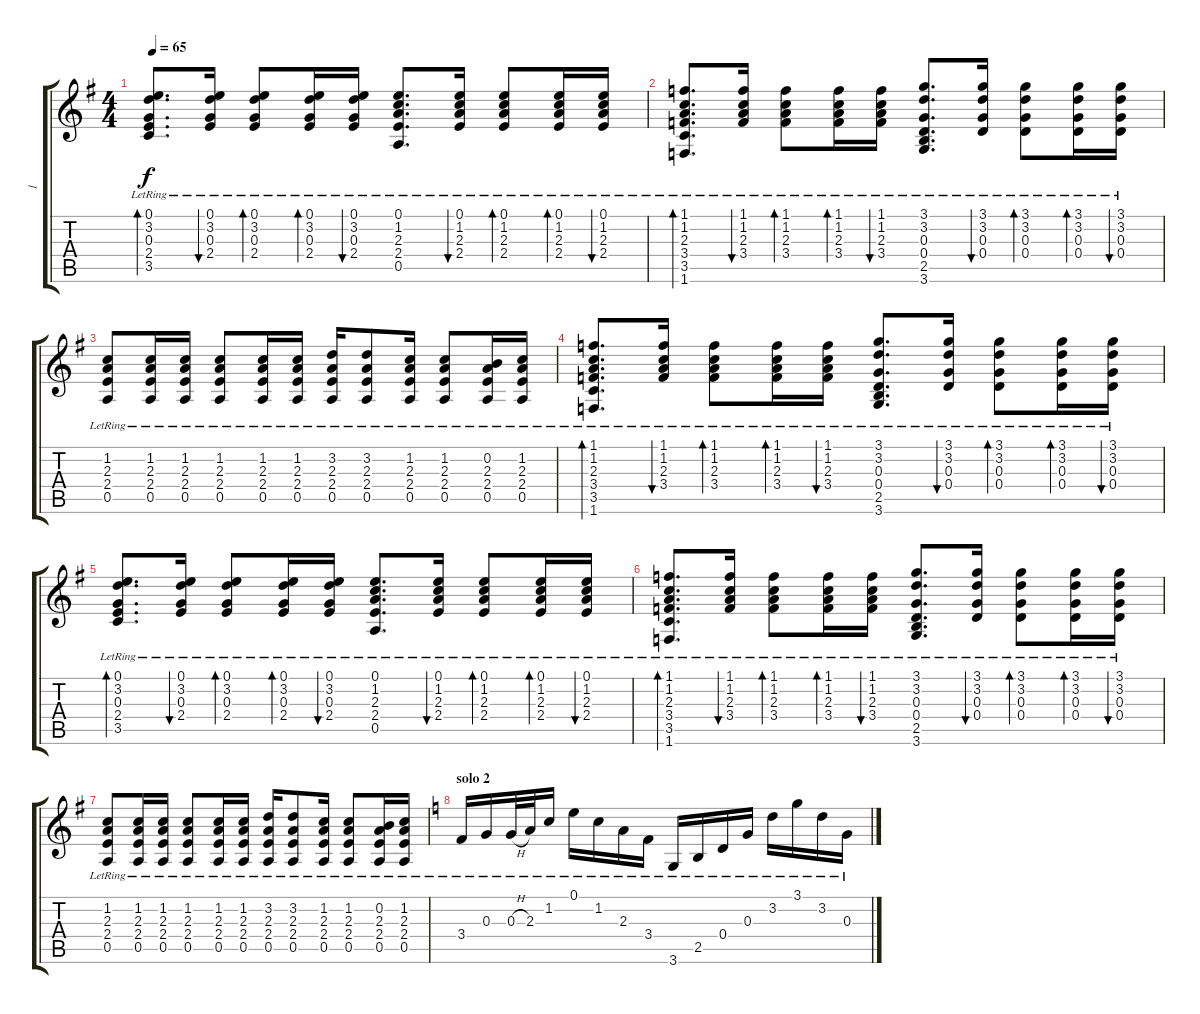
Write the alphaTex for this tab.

\track ("1" "1") {instrument overdrivenguitar}
\staff {score tabs}
\tuning (E4 B3 G3 D3 A2 E2) {hide}
\ts (4 4)
\tempo 65
\clef g2
\ks eminor
(0.1{lr} 3.2{lr} 0.3{lr} 2.4{lr} 3.5{lr}).8{d bd 60 dy f} (0.1{lr} 3.2{lr} 0.3{lr} 2.4{lr}).16{bu 60} (0.1{lr} 3.2{lr} 0.3{lr} 2.4{lr}).8{bd 60} (0.1{lr} 3.2{lr} 0.3{lr} 2.4{lr}).16{bd 60} (0.1{lr} 3.2{lr} 0.3{lr} 2.4{lr}).16{bu 60} (0.1{lr} 1.2{lr} 2.3{lr} 2.4{lr} 0.5{lr}).8{d} (0.1{lr} 1.2{lr} 2.3{lr} 2.4{lr}).16{bu 60} (0.1{lr} 1.2{lr} 2.3{lr} 2.4{lr}).8{bd 60} (0.1{lr} 1.2{lr} 2.3{lr} 2.4{lr}).16{bd 60} (0.1{lr} 1.2{lr} 2.3{lr} 2.4{lr}).16{bu 60} |
(1.1{lr} 1.2{lr} 2.3{lr} 3.4{lr} 3.5{lr} 1.6{lr}).8{d bd 60} (1.1{lr} 1.2{lr} 2.3{lr} 3.4{lr}).16{bu 60} (1.1{lr} 1.2{lr} 2.3{lr} 3.4{lr}).8{bd 60} (1.1{lr} 1.2{lr} 2.3{lr} 3.4{lr}).16{bd 60} (1.1{lr} 1.2{lr} 2.3{lr} 3.4{lr}).16{bu 60} (3.1{lr} 3.2{lr} 0.3{lr} 0.4{lr} 2.5{lr} 3.6{lr}).8{d} (3.1{lr} 3.2{lr} 0.3{lr} 0.4{lr}).16{bu 60} (3.1{lr} 3.2{lr} 0.3{lr} 0.4{lr}).8{bd 60} (3.1{lr} 3.2{lr} 0.3{lr} 0.4{lr}).16{bd 60} (3.1{lr} 3.2{lr} 0.3{lr} 0.4{lr}).16{bu 60} |
(1.2{lr} 2.3{lr} 2.4{lr} 0.5{lr}).8 (1.2{lr} 2.3{lr} 2.4{lr} 0.5{lr}).16 (1.2{lr} 2.3{lr} 2.4{lr} 0.5{lr}).16 (1.2{lr} 2.3{lr} 2.4{lr} 0.5{lr}).8 (1.2{lr} 2.3{lr} 2.4{lr} 0.5{lr}).16 (1.2{lr} 2.3{lr} 2.4{lr} 0.5{lr}).16 (3.2{lr} 2.3{lr} 2.4{lr} 0.5{lr}).16 (3.2{lr} 2.3{lr} 2.4{lr} 0.5{lr}).8 (1.2{lr} 2.3{lr} 2.4{lr} 0.5{lr}).16 (1.2{lr} 2.3{lr} 2.4{lr} 0.5{lr}).8 (0.2{lr} 2.3{lr} 2.4{lr} 0.5{lr}).16 (1.2{lr} 2.3{lr} 2.4{lr} 0.5{lr}).16 |
(1.1{lr} 1.2{lr} 2.3{lr} 3.4{lr} 3.5{lr} 1.6{lr}).8{d bd 60} (1.1{lr} 1.2{lr} 2.3{lr} 3.4{lr}).16{bu 60} (1.1{lr} 1.2{lr} 2.3{lr} 3.4{lr}).8{bd 60} (1.1{lr} 1.2{lr} 2.3{lr} 3.4{lr}).16{bd 60} (1.1{lr} 1.2{lr} 2.3{lr} 3.4{lr}).16{bu 60} (3.1{lr} 3.2{lr} 0.3{lr} 0.4{lr} 2.5{lr} 3.6{lr}).8{d} (3.1{lr} 3.2{lr} 0.3{lr} 0.4{lr}).16{bu 60} (3.1{lr} 3.2{lr} 0.3{lr} 0.4{lr}).8{bd 60} (3.1{lr} 3.2{lr} 0.3{lr} 0.4{lr}).16{bd 60} (3.1{lr} 3.2{lr} 0.3{lr} 0.4{lr}).16{bu 60} |
(0.1{lr} 3.2{lr} 0.3{lr} 2.4{lr} 3.5{lr}).8{d bd 60} (0.1{lr} 3.2{lr} 0.3{lr} 2.4{lr}).16{bu 60} (0.1{lr} 3.2{lr} 0.3{lr} 2.4{lr}).8{bd 60} (0.1{lr} 3.2{lr} 0.3{lr} 2.4{lr}).16{bd 60} (0.1{lr} 3.2{lr} 0.3{lr} 2.4{lr}).16{bu 60} (0.1{lr} 1.2{lr} 2.3{lr} 2.4{lr} 0.5{lr}).8{d} (0.1{lr} 1.2{lr} 2.3{lr} 2.4{lr}).16{bu 60} (0.1{lr} 1.2{lr} 2.3{lr} 2.4{lr}).8{bd 60} (0.1{lr} 1.2{lr} 2.3{lr} 2.4{lr}).16{bd 60} (0.1{lr} 1.2{lr} 2.3{lr} 2.4{lr}).16{bu 60} |
(1.1{lr} 1.2{lr} 2.3{lr} 3.4{lr} 3.5{lr} 1.6{lr}).8{d bd 60} (1.1{lr} 1.2{lr} 2.3{lr} 3.4{lr}).16{bu 60} (1.1{lr} 1.2{lr} 2.3{lr} 3.4{lr}).8{bd 60} (1.1{lr} 1.2{lr} 2.3{lr} 3.4{lr}).16{bd 60} (1.1{lr} 1.2{lr} 2.3{lr} 3.4{lr}).16{bu 60} (3.1{lr} 3.2{lr} 0.3{lr} 0.4{lr} 2.5{lr} 3.6{lr}).8{d} (3.1{lr} 3.2{lr} 0.3{lr} 0.4{lr}).16{bu 60} (3.1{lr} 3.2{lr} 0.3{lr} 0.4{lr}).8{bd 60} (3.1{lr} 3.2{lr} 0.3{lr} 0.4{lr}).16{bd 60} (3.1{lr} 3.2{lr} 0.3{lr} 0.4{lr}).16{bu 60} |
(1.2{lr} 2.3{lr} 2.4{lr} 0.5{lr}).8 (1.2{lr} 2.3{lr} 2.4{lr} 0.5{lr}).16 (1.2{lr} 2.3{lr} 2.4{lr} 0.5{lr}).16 (1.2{lr} 2.3{lr} 2.4{lr} 0.5{lr}).8 (1.2{lr} 2.3{lr} 2.4{lr} 0.5{lr}).16 (1.2{lr} 2.3{lr} 2.4{lr} 0.5{lr}).16 (3.2{lr} 2.3{lr} 2.4{lr} 0.5{lr}).16 (3.2{lr} 2.3{lr} 2.4{lr} 0.5{lr}).8 (1.2{lr} 2.3{lr} 2.4{lr} 0.5{lr}).16 (1.2{lr} 2.3{lr} 2.4{lr} 0.5{lr}).8 (0.2{lr} 2.3{lr} 2.4{lr} 0.5{lr}).16 (1.2{lr} 2.3{lr} 2.4{lr} 0.5{lr}).16 |
\section ("" "solo 2")
\ks c
3.4{lr}.16 0.3{lr}.16 0.3{h lr}.32 2.3{lr}.32 1.2{lr}.16 0.1{lr}.16 1.2{lr}.16 2.3{lr}.16 3.4{lr}.16 3.6{lr}.16 2.5{lr}.16 0.4{lr}.16 0.3{lr}.16 3.2{lr}.16 3.1{lr}.16 3.2{lr}.16 0.3{lr}.16
